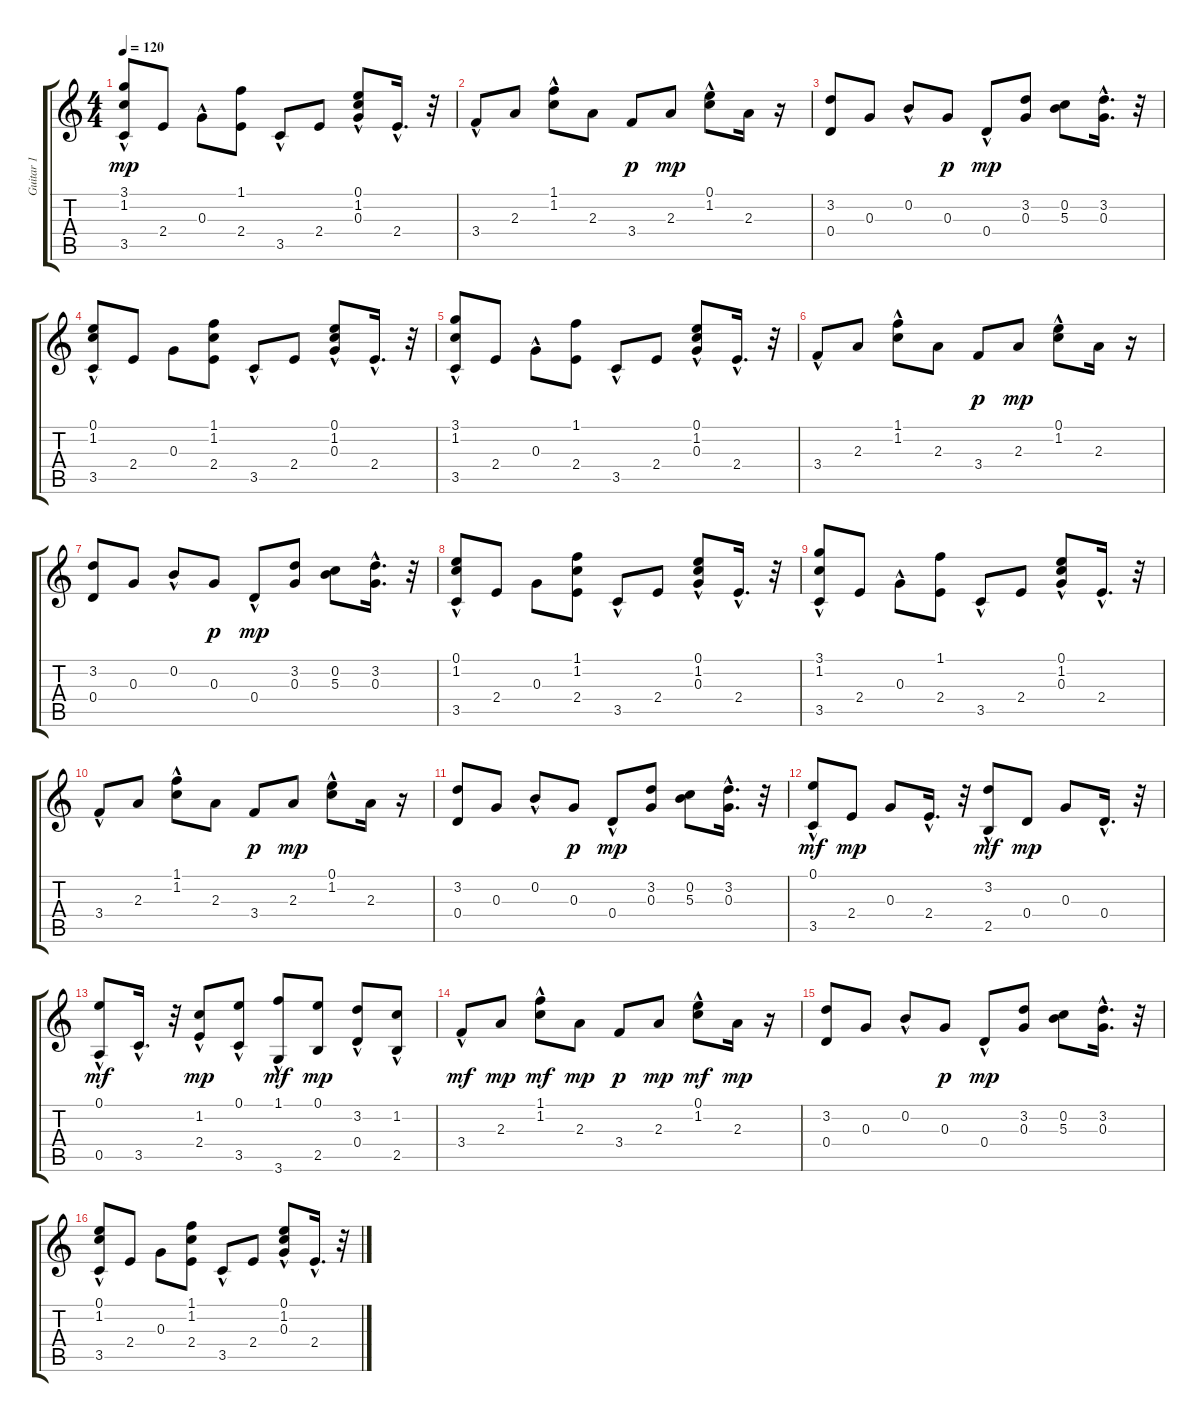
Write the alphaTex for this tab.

\track ("Guitar 1" "Guitar 1") {instrument acousticguitarsteel}
\staff {score tabs}
\tuning (E4 B3 G3 D3 A2 E2) {hide}
\ts (4 4)
\tempo 120
\clef g2
\ks c
(3.1{hac} 1.2 3.5{hac}).8{dy mp} 2.4.8 0.3{hac}.8 (1.1 2.4).8 3.5{hac}.8 2.4.8 (0.1{hac} 1.2{hac} 0.3).8 2.4{hac}.16{d} r.32 |
3.4{hac}.8 2.3.8 (1.1{hac} 1.2{hac}).8 2.3.8 3.4.8{dy p} 2.3.8{dy mp} (0.1{hac} 1.2).8 2.3.16 r.16 |
(3.2 0.4).8 0.3.8 0.2{hac}.8 0.3.8{dy p} 0.4{hac}.8{dy mp} (3.2 0.3).8 (0.2 5.3).8 (3.2{hac} 0.3{hac}).16{d} r.32 |
(0.1 1.2 3.5{hac}).8 2.4.8 0.3.8 (1.1 1.2 2.4).8 3.5{hac}.8 2.4.8 (0.1{hac} 1.2{hac} 0.3{hac}).8 2.4{hac}.16{d} r.32 |
(3.1{hac} 1.2 3.5{hac}).8 2.4.8 0.3{hac}.8 (1.1 2.4).8 3.5{hac}.8 2.4.8 (0.1{hac} 1.2{hac} 0.3).8 2.4{hac}.16{d} r.32 |
3.4{hac}.8 2.3.8 (1.1{hac} 1.2{hac}).8 2.3.8 3.4.8{dy p} 2.3.8{dy mp} (0.1{hac} 1.2).8 2.3.16 r.16 |
(3.2 0.4).8 0.3.8 0.2{hac}.8 0.3.8{dy p} 0.4{hac}.8{dy mp} (3.2 0.3).8 (0.2 5.3).8 (3.2{hac} 0.3{hac}).16{d} r.32 |
(0.1 1.2 3.5{hac}).8 2.4.8 0.3.8 (1.1 1.2 2.4).8 3.5{hac}.8 2.4.8 (0.1{hac} 1.2{hac} 0.3{hac}).8 2.4{hac}.16{d} r.32 |
(3.1{hac} 1.2 3.5{hac}).8 2.4.8 0.3{hac}.8 (1.1 2.4).8 3.5{hac}.8 2.4.8 (0.1{hac} 1.2{hac} 0.3).8 2.4{hac}.16{d} r.32 |
3.4{hac}.8 2.3.8 (1.1{hac} 1.2{hac}).8 2.3.8 3.4.8{dy p} 2.3.8{dy mp} (0.1{hac} 1.2).8 2.3.16 r.16 |
(3.2 0.4).8 0.3.8 0.2{hac}.8 0.3.8{dy p} 0.4{hac}.8{dy mp} (3.2 0.3).8 (0.2 5.3).8 (3.2{hac} 0.3{hac}).16{d} r.32 |
(0.1{hac} 3.5).8{dy mf} 2.4.8{dy mp} 0.3.8 2.4{hac}.16{d} r.32 (3.2{hac} 2.5).8{dy mf} 0.4.8{dy mp} 0.3.8 0.4{hac}.16{d} r.32 |
(0.1{hac} 0.5).8{dy mf} 3.5{hac}.16{d} r.32 (1.2{hac} 2.4).8{dy mp} (0.1 3.5{hac}).8 (1.1{hac} 3.6).8{dy mf} (0.1 2.5).8{dy mp} (3.2{hac} 0.4).8 (1.2 2.5{hac}).8 |
3.4{hac}.8{dy mf} 2.3.8{dy mp} (1.1{hac} 1.2{hac}).8{dy mf} 2.3.8{dy mp} 3.4.8{dy p} 2.3.8{dy mp} (0.1{hac} 1.2).8{dy mf} 2.3.16{dy mp} r.16 |
(3.2 0.4).8 0.3.8 0.2{hac}.8 0.3.8{dy p} 0.4{hac}.8{dy mp} (3.2 0.3).8 (0.2 5.3).8 (3.2{hac} 0.3{hac}).16{d} r.32 |
(0.1 1.2 3.5{hac}).8 2.4.8 0.3.8 (1.1 1.2 2.4).8 3.5{hac}.8 2.4.8 (0.1{hac} 1.2{hac} 0.3{hac}).8 2.4{hac}.16{d} r.32
